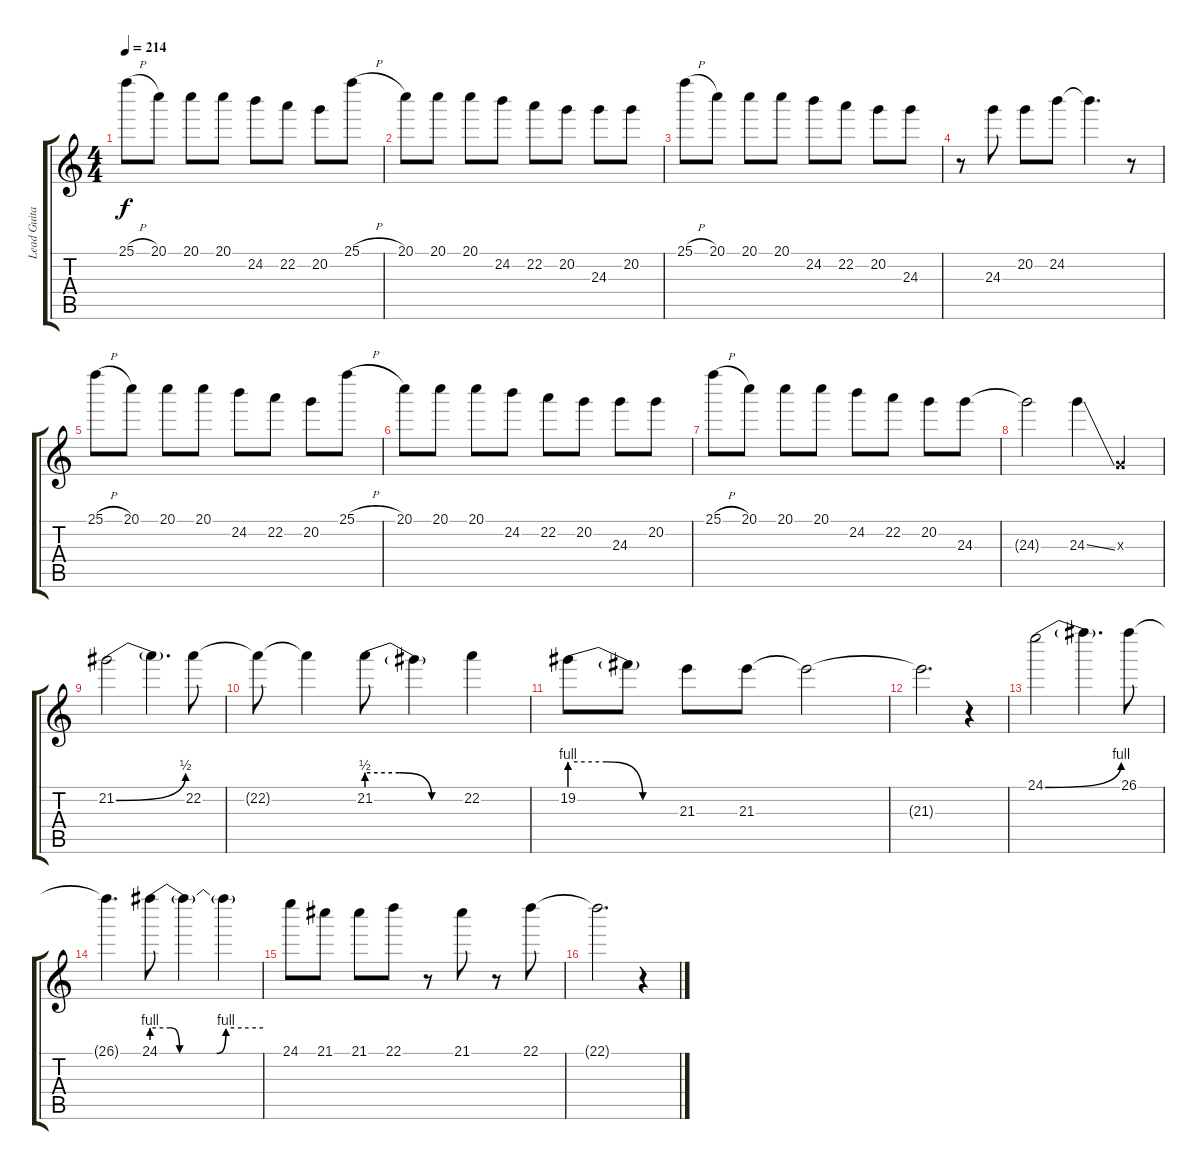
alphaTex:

\track ("Lead Guitar" "Lead Guita") {instrument overdrivenguitar}
\staff {score tabs}
\tuning (E4 B3 G3 D3 A2 E2) {hide}
\ts (4 4)
\tempo 214
\clef g2
\ks c
25.1{h}.8{dy f} 20.1.8 20.1.8 20.1.8 24.2.8 22.2.8 20.2.8 25.1{h}.8 |
20.1.8 20.1.8 20.1.8 24.2.8 22.2.8 20.2.8 24.3.8 20.2.8 |
25.1{h}.8 20.1.8 20.1.8 20.1.8 24.2.8 22.2.8 20.2.8 24.3.8 |
r.8 24.3.8 20.2.8 24.2.8 24.2{t}.4{d} r.8 |
25.1{h}.8 20.1.8 20.1.8 20.1.8 24.2.8 22.2.8 20.2.8 25.1{h}.8 |
20.1.8 20.1.8 20.1.8 24.2.8 22.2.8 20.2.8 24.3.8 20.2.8 |
25.1{h}.8 20.1.8 20.1.8 20.1.8 24.2.8 22.2.8 20.2.8 24.3.8 |
24.3{t}.2 24.3{ss}.4 0.3{x}.4 |
21.2{be (bend 0 0 60 2)}.2 21.2{t}.4{d} 22.2.8 |
22.2{t}.8 22.2{t}.4 21.2{be (custom 0 2 20 2 40 0 60 0)}.8 21.2{t}.4 22.2.4 |
19.2{be (custom 0 4 20 4 40 0 60 0)}.8 19.2{t}.8 21.3.8 21.3.8 21.3{t}.2 |
21.3{t}.2{d} r.4 |
24.1{be (bend 0 0 60 4)}.2 24.1{t}.4{d} 26.1.8 |
26.1{t}.4{d} 24.1{be (custom 0 4 10 4 15 0 35 0 40 4 60 4)}.8 24.1{t}.4 24.1{t}.4 |
24.1.8 21.1.8 21.1.8 22.1.8 r.8 21.1.8 r.8 22.1.8 |
22.1{t}.2{d} r.4
